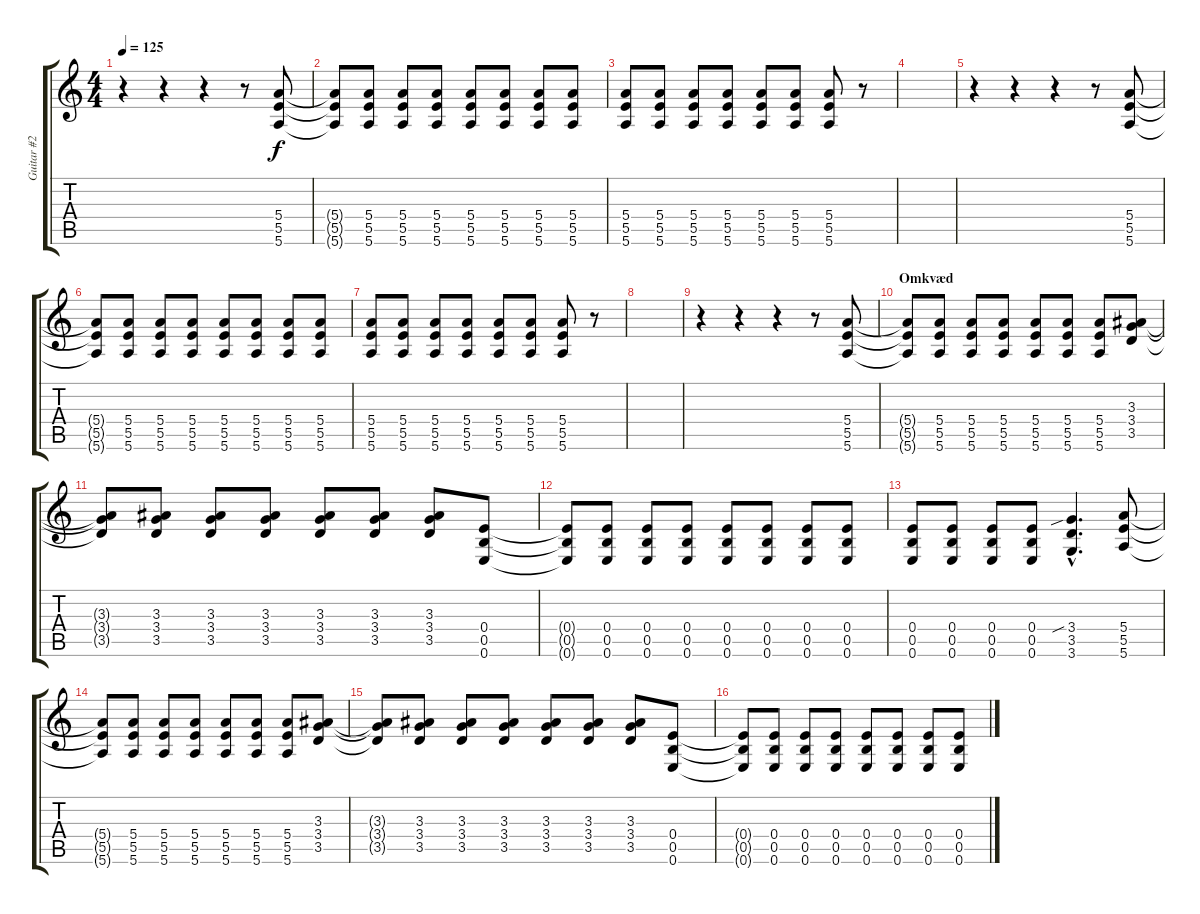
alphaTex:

\track ("Guitar #2 - Teit" "Guitar #2 ") {instrument overdrivenguitar}
\staff {score tabs}
\tuning (E4 B3 G3 E3 B2 E2) {hide}
\ts (4 4)
\tempo 125
\clef g2
\ks c
r.4{dy f} r.4 r.4 r.8 (5.4 5.5 5.6).8 |
(5.4{t} 5.5{t} 5.6{t}).8 (5.4 5.5 5.6).8 (5.4 5.5 5.6).8 (5.4 5.5 5.6).8 (5.4 5.5 5.6).8 (5.4 5.5 5.6).8 (5.4 5.5 5.6).8 (5.4 5.5 5.6).8 |
(5.4 5.5 5.6).8 (5.4 5.5 5.6).8 (5.4 5.5 5.6).8 (5.4 5.5 5.6).8 (5.4 5.5 5.6).8 (5.4 5.5 5.6).8 (5.4 5.5 5.6).8 r.8 |
|
r.4 r.4 r.4 r.8 (5.4 5.5 5.6).8 |
(5.4{t} 5.5{t} 5.6{t}).8 (5.4 5.5 5.6).8 (5.4 5.5 5.6).8 (5.4 5.5 5.6).8 (5.4 5.5 5.6).8 (5.4 5.5 5.6).8 (5.4 5.5 5.6).8 (5.4 5.5 5.6).8 |
(5.4 5.5 5.6).8 (5.4 5.5 5.6).8 (5.4 5.5 5.6).8 (5.4 5.5 5.6).8 (5.4 5.5 5.6).8 (5.4 5.5 5.6).8 (5.4 5.5 5.6).8 r.8 |
|
r.4 r.4 r.4 r.8 (5.4 5.5 5.6).8 |
\section ("" "Omkvæd")
(5.4{t} 5.5{t} 5.6{t}).8 (5.4 5.5 5.6).8 (5.4 5.5 5.6).8 (5.4 5.5 5.6).8 (5.4 5.5 5.6).8 (5.4 5.5 5.6).8 (5.4 5.5 5.6).8 (3.3 3.4 3.5).8 |
(3.3{t} 3.4{t} 3.5{t}).8 (3.3 3.4 3.5).8 (3.3 3.4 3.5).8 (3.3 3.4 3.5).8 (3.3 3.4 3.5).8 (3.3 3.4 3.5).8 (3.3 3.4 3.5).8 (0.4 0.5 0.6).8 |
(0.4{t} 0.5{t} 0.6{t}).8 (0.4 0.5 0.6).8 (0.4 0.5 0.6).8 (0.4 0.5 0.6).8 (0.4 0.5 0.6).8 (0.4 0.5 0.6).8 (0.4 0.5 0.6).8 (0.4 0.5 0.6).8 |
(0.4 0.5 0.6).8 (0.4 0.5 0.6).8 (0.4 0.5 0.6).8 (0.4 0.5 0.6).8 (3.4{sib} 3.5{hac} 3.6{hac}).4{d} (5.4 5.5 5.6).8 |
(5.4{t} 5.5{t} 5.6{t}).8 (5.4 5.5 5.6).8 (5.4 5.5 5.6).8 (5.4 5.5 5.6).8 (5.4 5.5 5.6).8 (5.4 5.5 5.6).8 (5.4 5.5 5.6).8 (3.3 3.4 3.5).8 |
(3.3{t} 3.4{t} 3.5{t}).8 (3.3 3.4 3.5).8 (3.3 3.4 3.5).8 (3.3 3.4 3.5).8 (3.3 3.4 3.5).8 (3.3 3.4 3.5).8 (3.3 3.4 3.5).8 (0.4 0.5 0.6).8 |
(0.4{t} 0.5{t} 0.6{t}).8 (0.4 0.5 0.6).8 (0.4 0.5 0.6).8 (0.4 0.5 0.6).8 (0.4 0.5 0.6).8 (0.4 0.5 0.6).8 (0.4 0.5 0.6).8 (0.4 0.5 0.6).8
